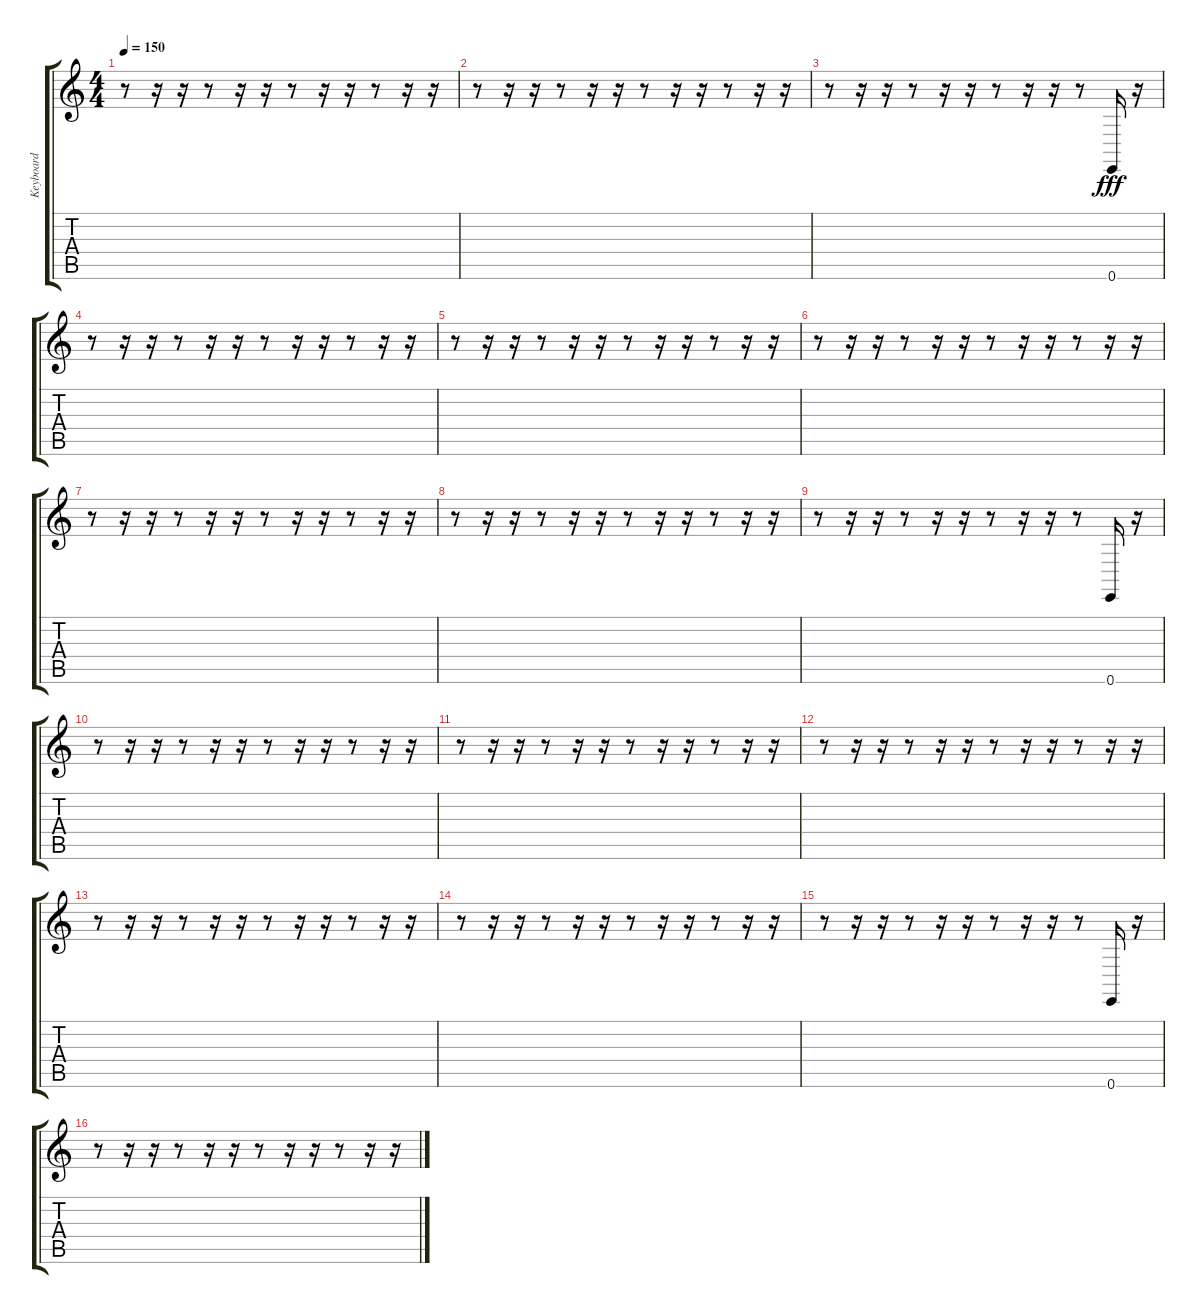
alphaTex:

\track ("Keyboard" "Keyboard") {instrument acousticgrandpiano}
\staff {score tabs}
\tuning (E4 B3 G3 D3 A2 E2) {hide}
\ts (4 4)
\tempo 150
\clef g2
\ks c
r.8{dy fff} r.16 r.16 r.8 r.16 r.16 r.8 r.16 r.16 r.8 r.16 r.16 |
r.8 r.16 r.16 r.8 r.16 r.16 r.8 r.16 r.16 r.8 r.16 r.16 |
r.8 r.16 r.16 r.8 r.16 r.16 r.8 r.16 r.16 r.8 0.6.16 r.16 |
r.8 r.16 r.16 r.8 r.16 r.16 r.8 r.16 r.16 r.8 r.16 r.16 |
r.8 r.16 r.16 r.8 r.16 r.16 r.8 r.16 r.16 r.8 r.16 r.16 |
r.8 r.16 r.16 r.8 r.16 r.16 r.8 r.16 r.16 r.8 r.16 r.16 |
r.8 r.16 r.16 r.8 r.16 r.16 r.8 r.16 r.16 r.8 r.16 r.16 |
r.8 r.16 r.16 r.8 r.16 r.16 r.8 r.16 r.16 r.8 r.16 r.16 |
r.8 r.16 r.16 r.8 r.16 r.16 r.8 r.16 r.16 r.8 0.6.16 r.16 |
r.8 r.16 r.16 r.8 r.16 r.16 r.8 r.16 r.16 r.8 r.16 r.16 |
r.8 r.16 r.16 r.8 r.16 r.16 r.8 r.16 r.16 r.8 r.16 r.16 |
r.8 r.16 r.16 r.8 r.16 r.16 r.8 r.16 r.16 r.8 r.16 r.16 |
r.8 r.16 r.16 r.8 r.16 r.16 r.8 r.16 r.16 r.8 r.16 r.16 |
r.8 r.16 r.16 r.8 r.16 r.16 r.8 r.16 r.16 r.8 r.16 r.16 |
r.8 r.16 r.16 r.8 r.16 r.16 r.8 r.16 r.16 r.8 0.6.16 r.16 |
r.8 r.16 r.16 r.8 r.16 r.16 r.8 r.16 r.16 r.8 r.16 r.16
